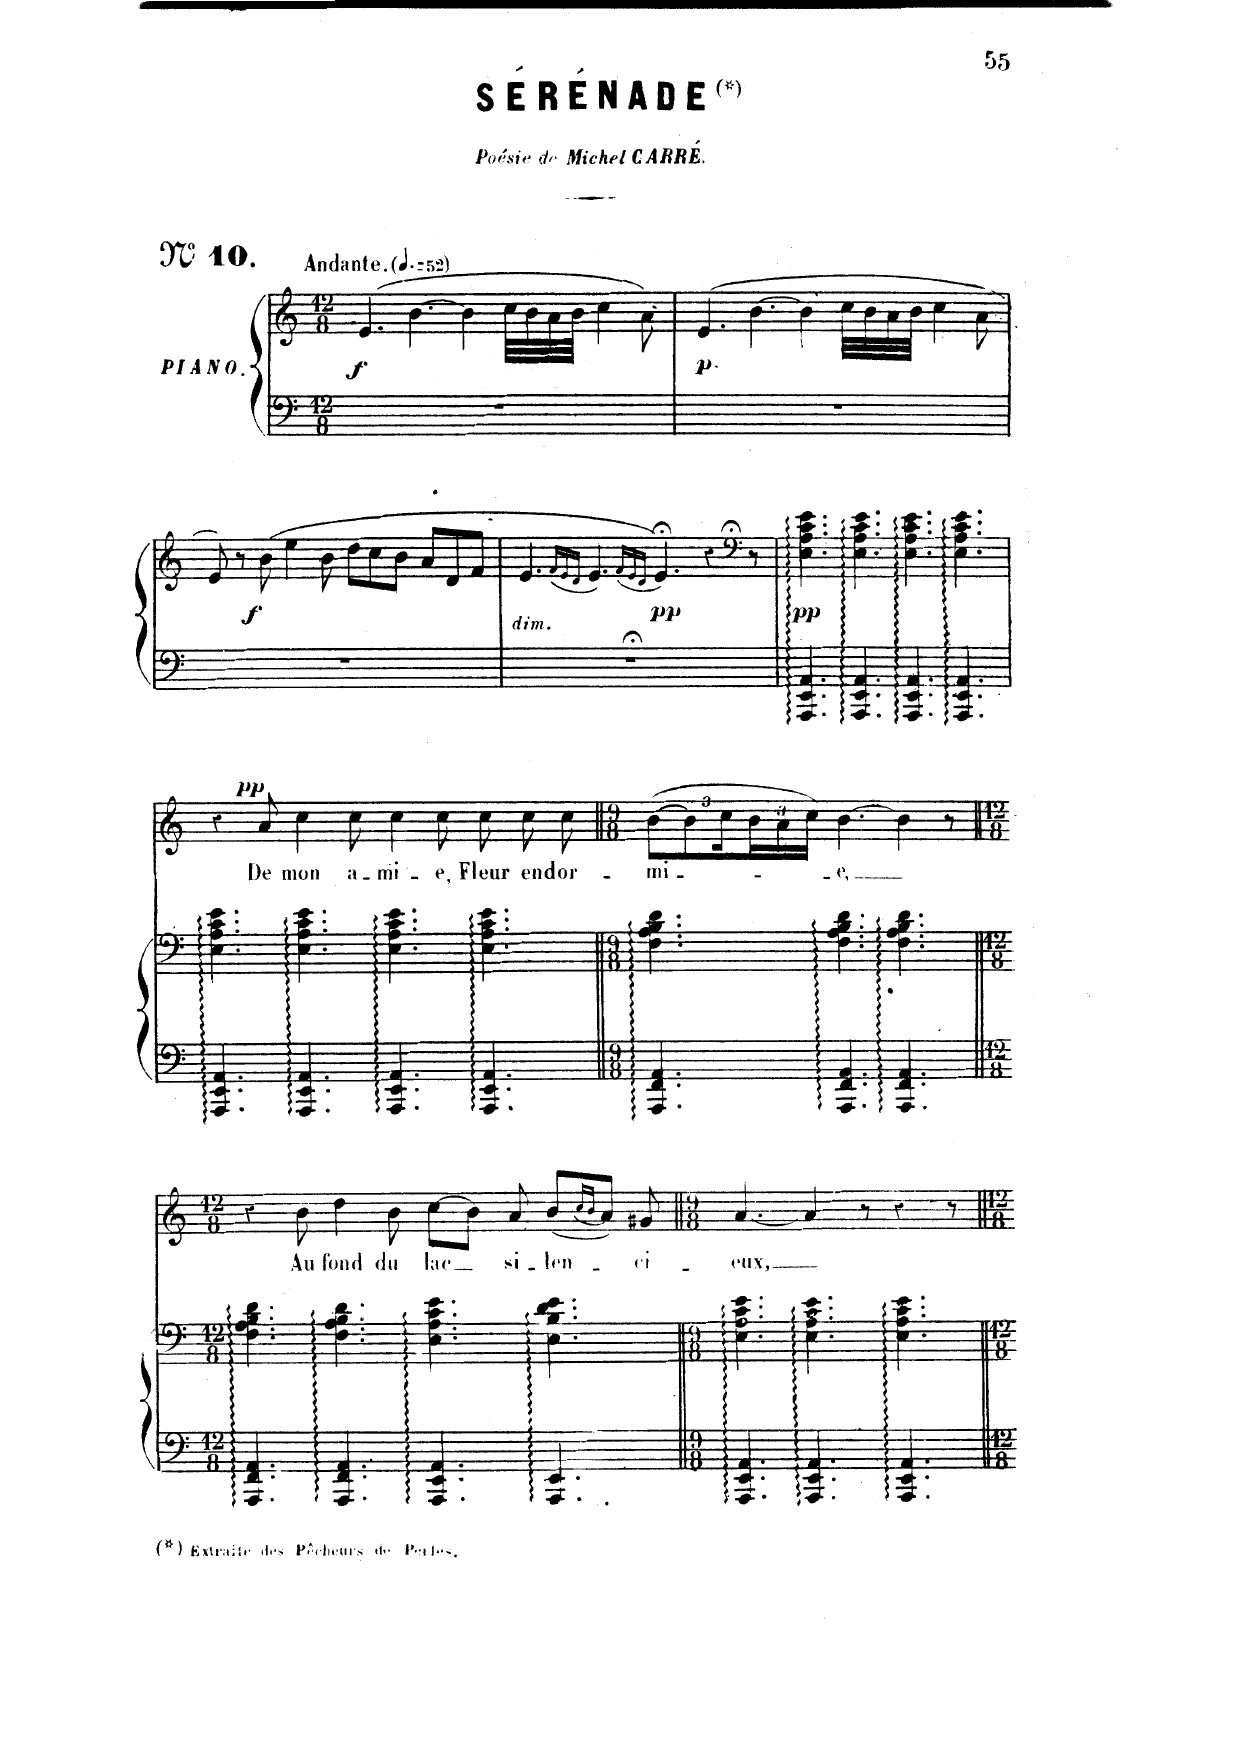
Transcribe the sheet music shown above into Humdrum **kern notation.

**kern	**kern	**dynam	**kern	**text	**dynam
*part2	*part2	*part2	*part1	*part1	*part1
*staff3	*staff2	*staff2/3	*staff1	*staff1	*staff1
*I"Piano	*	*	*I"Chant Voice	*	*
*I'Pno	*	*	*	*	*
*clefF4	*clefG2	*	*clefG2	*	*
*k[]	*k[]	*	*k[]	*	*
*M12/8	*M12/8	*	*M12/8	*	*
*MM78	*MM78	*	*MM78	*	*
=1	=1	=1	=1	=1	=1
!	!	!	!LO:TX:a:B:t=Andante	!	!
!	!	!LO:DY:b	!	!	!
1.r	(4.e/	f	1.r	.	.
.	[4.b\	.	.	.	.
.	4b\]	.	.	.	.
.	32cc\LLL	.	.	.	.
.	32b\	.	.	.	.
.	32a\	.	.	.	.
.	32b\JJJ	.	.	.	.
.	4cc\	.	.	.	.
.	8a\)	.	.	.	.
=2	=2	=2	=2	=2	=2
!	!	!LO:DY:b	!	!	!
1.r	(4.e/	p	1.r	.	.
.	[4.b\	.	.	.	.
.	4b\]	.	.	.	.
.	32cc\LLL	.	.	.	.
.	32b\	.	.	.	.
.	32a\	.	.	.	.
.	32b\JJJ	.	.	.	.
.	4cc\	.	.	.	.
.	8a\	.	.	.	.
=3	=3	=3	=3	=3	=3
1.r	8e/)	.	1.r	.	.
.	8r	.	.	.	.
!	!	!LO:DY:b	!	!	!
.	(8b\	f	.	.	.
.	4ee\	.	.	.	.
.	8b\	.	.	.	.
.	8dd\L	.	.	.	.
.	8cc\	.	.	.	.
.	8b\J	.	.	.	.
.	8a/L	.	.	.	.
.	8d/	.	.	.	.
.	8f/J	.	.	.	.
=4	=4	=4	=4	=4	=4
!	!LO:TX:b:i:t=dim.	!	!	!	!
1.r;<	4.e/	.	1.r	.	.
.	(16qf/LL	.	.	.	.
.	16qe/	.	.	.	.
.	16qd/JJ	.	.	.	.
.	4.e/)	.	.	.	.
.	(16qf/LL	.	.	.	.
.	16qe/	.	.	.	.
.	16qd/JJ	.	.	.	.
!	!	!LO:DY:b	!	!	!
.	4.e;</))	pp	.	.	.
.	4r	.	.	.	.
.	8r;<	.	.	.	.
=5	=5	=5	=5	=5	=5
*	*clefF4	*	*	*	*
!	!	!LO:DY:b	!	!	!
4.AAA/ 4.EE/ 4.AA/	4.E\ 4.A\ 4.c\ 4.e\	pp	1.r	.	.
4.AAA/ 4.EE/ 4.AA/	4.E\ 4.A\ 4.c\ 4.e\	.	.	.	.
4.AAA/ 4.EE/ 4.AA/	4.E\ 4.A\ 4.c\ 4.e\	.	.	.	.
4.AAA/ 4.EE/ 4.AA/	4.E\ 4.A\ 4.c\ 4.e\	.	.	.	.
=6	=6	=6	=6	=6	=6
4.AAA/ 4.EE/ 4.AA/	4.E\ 4.A\ 4.c\ 4.e\	.	4r	.	.
!	!	!	!	!	!LO:DY:a
.	.	.	8a/	De	pp
4.AAA/ 4.EE/ 4.AA/	4.E\ 4.A\ 4.c\ 4.e\	.	4cc\	mon	.
.	.	.	8cc\	a-	.
4.AAA/ 4.EE/ 4.AA/	4.E\ 4.A\ 4.c\ 4.e\	.	4cc\	-mi-	.
.	.	.	8cc\	-e,	.
4.AAA/ 4.EE/ 4.AA/	4.E\ 4.A\ 4.c\ 4.e\	.	8cc\	Fleur	.
.	.	.	8cc\	en-	.
.	.	.	8cc\	-dor-	.
=7||	=7||	=7||	=7||	=7||	=7||
*M9/8	*M9/8	*	*M9/8	*	*
4.AAA/ 4.FF/ 4.AA/	4.F\ 4.A\ 4.B\ 4.d\	.	([8b\L	-mi-	.
.	.	.	12b\]	.	.
.	.	.	24cc\L	.	.
.	.	.	24b\	.	.
.	.	.	24a\	.	.
.	.	.	24cc\JJ)	.	.
4.AAA/ 4.FF/ 4.AA/	4.F\ 4.A\ 4.B\ 4.d\	.	[4.b\	-e,	.
4.AAA/ 4.FF/ 4.AA/	4.F\ 4.A\ 4.B\ 4.d\	.	4b\]	.	.
.	.	.	8r	.	.
=8||	=8||	=8||	=8||	=8||	=8||
*M12/8	*M12/8	*	*M12/8	*	*
4.AAA/ 4.FF/ 4.AA/	4.F\ 4.A\ 4.B\ 4.d\	.	4r	.	.
.	.	.	8b\	Au	.
4.AAA/ 4.FF/ 4.AA/	4.F\ 4.A\ 4.B\ 4.d\	.	4dd\	fond	.
.	.	.	8b\	du	.
4.AAA/ 4.EE/ 4.AA/	4.E\ 4.A\ 4.c\ 4.e\	.	(8cc\L	lac	.
.	.	.	8b\J)	.	.
.	.	.	8a/	si-	.
4.AAA/ 4.EE/	4.E\ 4.B\ 4.d\ 4.e\	.	(8b/L	-len-	.
.	.	.	(16qcc/LL	.	.
.	.	.	16qb/JJ	.	.
.	.	.	8a/J))	.	.
.	.	.	8g#X/	ci-	.
=9||	=9||	=9||	=9||	=9||	=9||
*M9/8	*M9/8	*	*M9/8	*	*
4.AAA/ 4.EE/ 4.AA/	4.E\ 4.A\ 4.c\ 4.e\	.	[4.a/	-eux,	.
4.AAA/ 4.EE/ 4.AA/	4.E\ 4.A\ 4.c\ 4.e\	.	4a/]	.	.
.	.	.	8r	.	.
4.AAA/ 4.EE/ 4.AA/	4.E\ 4.A\ 4.c\ 4.e\	.	4r	.	.
.	.	.	8r	.	.
=||	=||	=||	=||	=||	=||
*-	*-	*-	*-	*-	*-
